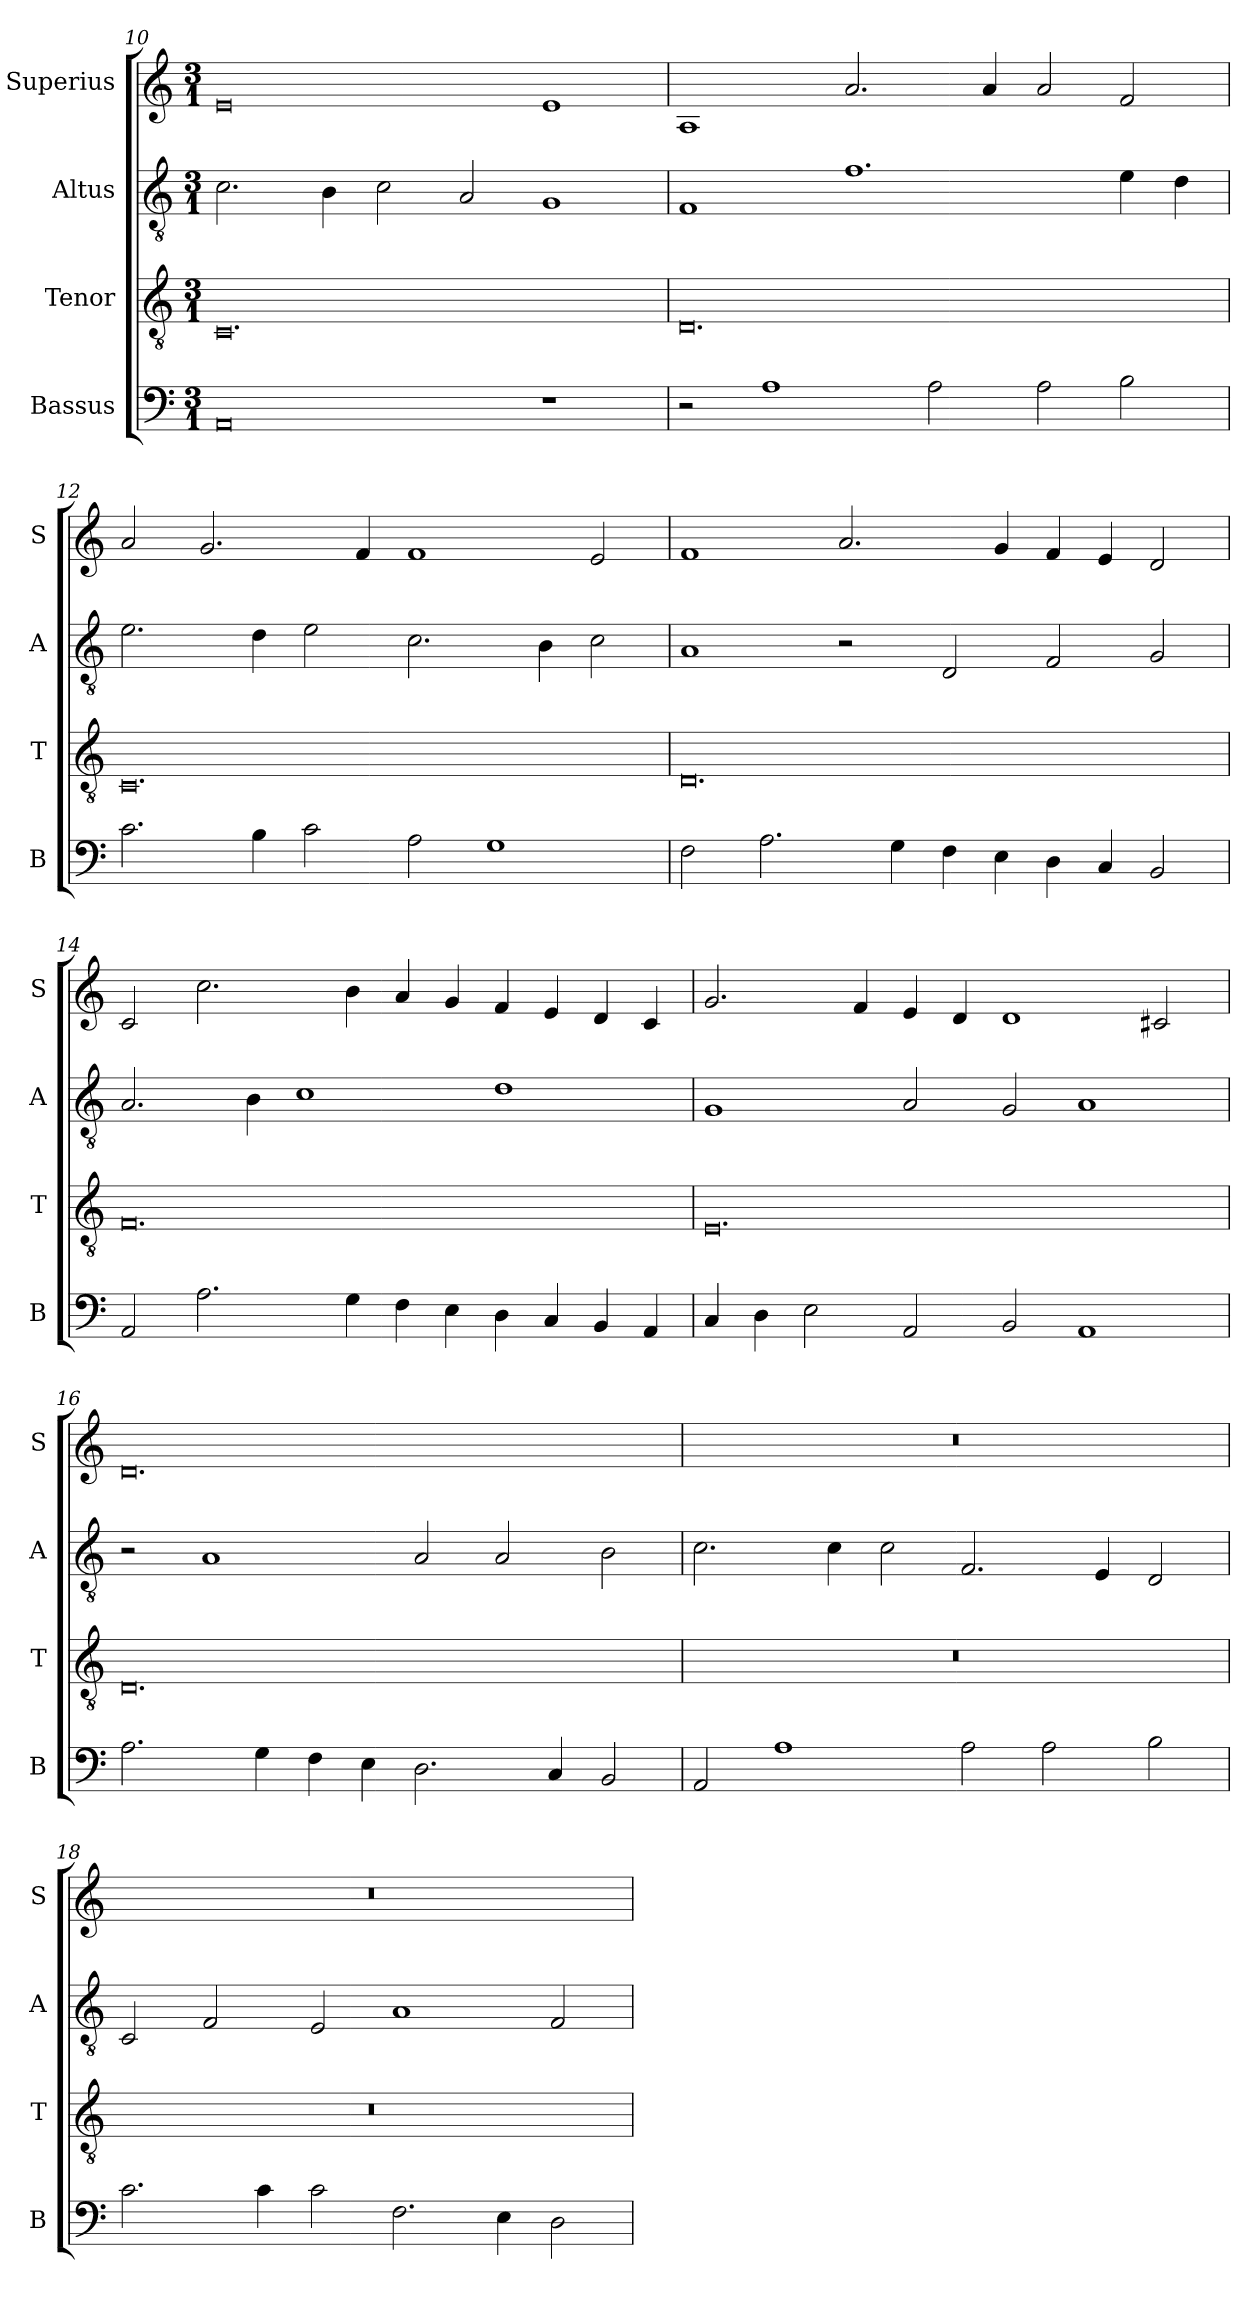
**kern	**kern	**kern	**kern
*part4	*part3	*part2	*part1
*staff4	*staff3	*staff2	*staff1
*I"Bassus	*I"Tenor	*I"Altus	*I"Superius
*I'B	*I'T	*I'A	*I'S
*clefF4	*clefGv2	*clefGv2	*clefG2
*k[]	*k[]	*k[]	*k[]
*M3/1	*M3/1	*M3/1	*M3/1
=10	=10	=10	=10
0AA	0.C	2.c\	0e
.	.	4B\	.
.	.	2c\	.
.	.	2A/	.
1r	.	1G	1e
=11	=11	=11	=11
2r	0.D	1F	1A
1A	.	.	.
.	.	1.f	2.a/
2A\	.	.	.
.	.	.	4a/
2A\	.	.	2a/
2B\	.	4e\	2f/
.	.	4d\	.
=12	=12	=12	=12
2.c\	0.C	2.e\	2a/
.	.	.	2.g/
4B\	.	4d\	.
2c\	.	2e\	.
.	.	.	4f/
2A\	.	2.c\	1f
1G	.	.	.
.	.	4B\	.
.	.	2c\	2e/
=13	=13	=13	=13
2F\	0.D	1A	1f
2.A\	.	.	.
.	.	2r	2.a/
4G\	.	.	.
4F\	.	2D/	.
4E\	.	.	4g/
4D\	.	2F/	4f/
4C/	.	.	4e/
2BB/	.	2G/	2d/
=14	=14	=14	=14
2AA/	0.F	2.A/	2c/
2.A\	.	.	2.cc\
.	.	4B\	.
.	.	1c	.
4G\	.	.	4b\
4F\	.	.	4a/
4E\	.	.	4g/
4D\	.	1d	4f/
4C/	.	.	4e/
4BB/	.	.	4d/
4AA/	.	.	4c/
=15	=15	=15	=15
4C/	0.E	1G	2.g/
4D\	.	.	.
2E\	.	.	.
.	.	.	4f/
2AA/	.	2A/	4e/
.	.	.	4d/
2BB/	.	2G/	1d
1AA	.	1A	.
.	.	.	2c#X/
=16	=16	=16	=16
2.A\	0.D	2r	0.d
.	.	1A	.
4G\	.	.	.
4F\	.	.	.
4E\	.	.	.
2.D\	.	2A/	.
.	.	2A/	.
4C/	.	.	.
2BB/	.	2B\	.
=17	=17	=17	=17
2AA/	0.r	2.c\	0.r
1A	.	.	.
.	.	4c\	.
.	.	2c\	.
2A\	.	2.F/	.
2A\	.	.	.
.	.	4E/	.
2B\	.	2D/	.
=18	=18	=18	=18
2.c\	0.r	2C/	0.r
.	.	2F/	.
4c\	.	.	.
2c\	.	2E/	.
2.F\	.	1A	.
4E\	.	.	.
2D\	.	2F/	.
=	=	=	=
*-	*-	*-	*-
